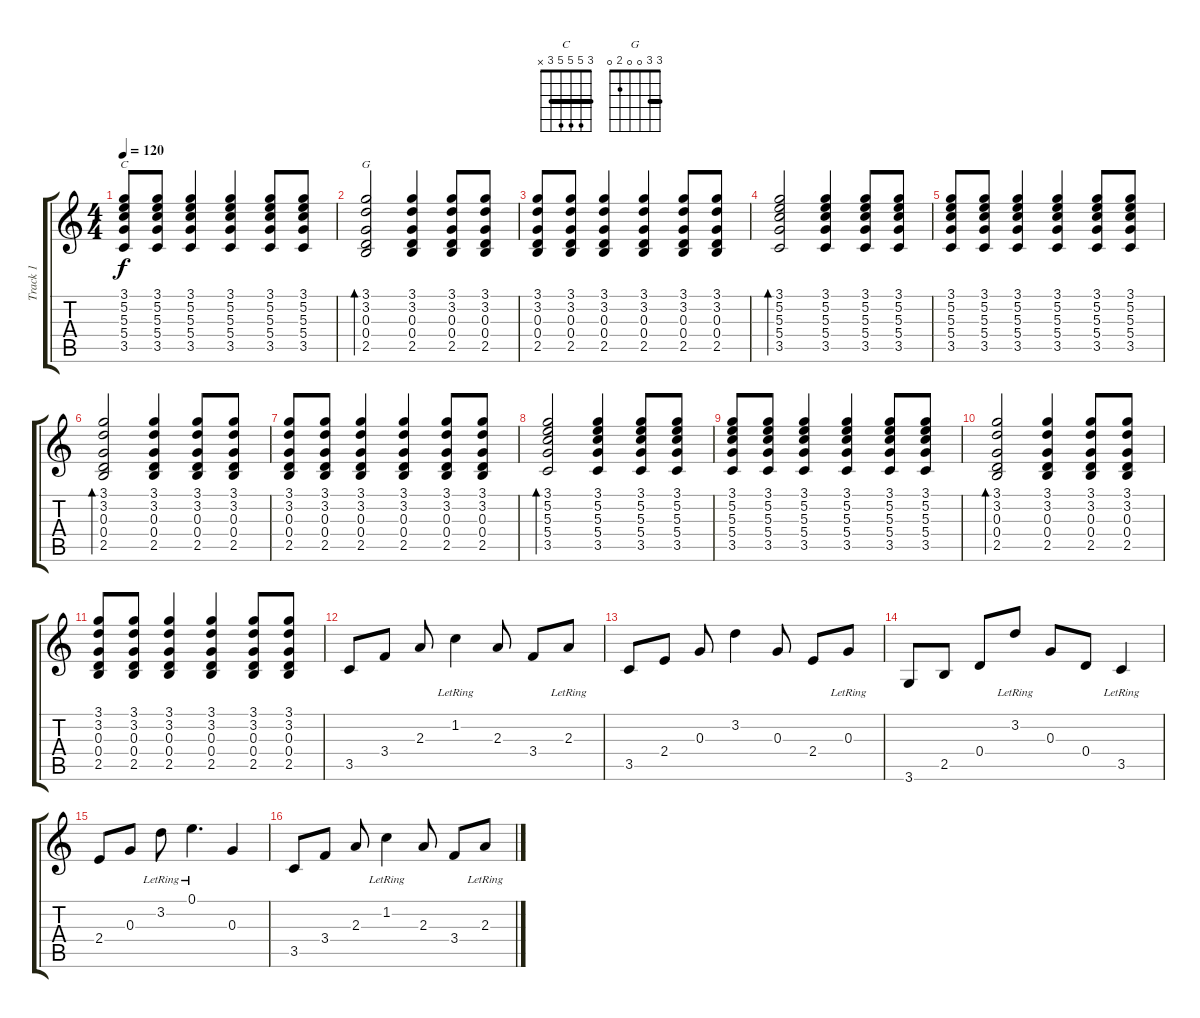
\track ("Track 1" "Track 1") {instrument acousticguitarsteel}
\staff {score tabs}
\tuning (E4 B3 G3 D3 A2 E2) {hide}
\chord ("C" 3 5 5 5 3 x) {barre 3}
\chord ("G" 3 3 0 0 2 0) {barre 3}
\ts (4 4)
\tempo 120
\clef g2
\ks c
(3.1 5.2 5.3 5.4 3.5).8{ch "C" dy f} (3.1 5.2 5.3 5.4 3.5).8 (3.1 5.2 5.3 5.4 3.5).4 (3.1 5.2 5.3 5.4 3.5).4 (3.1 5.2 5.3 5.4 3.5).8 (3.1 5.2 5.3 5.4 3.5).8 |
(3.1 3.2 0.3 0.4 2.5).2{bd 480 ch "G"} (3.1 3.2 0.3 0.4 2.5).4 (3.1 3.2 0.3 0.4 2.5).8 (3.1 3.2 0.3 0.4 2.5).8 |
(3.1 3.2 0.3 0.4 2.5).8 (3.1 3.2 0.3 0.4 2.5).8 (3.1 3.2 0.3 0.4 2.5).4 (3.1 3.2 0.3 0.4 2.5).4 (3.1 3.2 0.3 0.4 2.5).8 (3.1 3.2 0.3 0.4 2.5).8 |
(3.1 5.2 5.3 5.4 3.5).2{bd 480} (3.1 5.2 5.3 5.4 3.5).4 (3.1 5.2 5.3 5.4 3.5).8 (3.1 5.2 5.3 5.4 3.5).8 |
(3.1 5.2 5.3 5.4 3.5).8 (3.1 5.2 5.3 5.4 3.5).8 (3.1 5.2 5.3 5.4 3.5).4 (3.1 5.2 5.3 5.4 3.5).4 (3.1 5.2 5.3 5.4 3.5).8 (3.1 5.2 5.3 5.4 3.5).8 |
(3.1 3.2 0.3 0.4 2.5).2{bd 480} (3.1 3.2 0.3 0.4 2.5).4 (3.1 3.2 0.3 0.4 2.5).8 (3.1 3.2 0.3 0.4 2.5).8 |
(3.1 3.2 0.3 0.4 2.5).8 (3.1 3.2 0.3 0.4 2.5).8 (3.1 3.2 0.3 0.4 2.5).4 (3.1 3.2 0.3 0.4 2.5).4 (3.1 3.2 0.3 0.4 2.5).8 (3.1 3.2 0.3 0.4 2.5).8 |
(3.1 5.2 5.3 5.4 3.5).2{bd 480} (3.1 5.2 5.3 5.4 3.5).4 (3.1 5.2 5.3 5.4 3.5).8 (3.1 5.2 5.3 5.4 3.5).8 |
(3.1 5.2 5.3 5.4 3.5).8 (3.1 5.2 5.3 5.4 3.5).8 (3.1 5.2 5.3 5.4 3.5).4 (3.1 5.2 5.3 5.4 3.5).4 (3.1 5.2 5.3 5.4 3.5).8 (3.1 5.2 5.3 5.4 3.5).8 |
(3.1 3.2 0.3 0.4 2.5).2{bd 480} (3.1 3.2 0.3 0.4 2.5).4 (3.1 3.2 0.3 0.4 2.5).8 (3.1 3.2 0.3 0.4 2.5).8 |
(3.1 3.2 0.3 0.4 2.5).8 (3.1 3.2 0.3 0.4 2.5).8 (3.1 3.2 0.3 0.4 2.5).4 (3.1 3.2 0.3 0.4 2.5).4 (3.1 3.2 0.3 0.4 2.5).8 (3.1 3.2 0.3 0.4 2.5).8 |
3.5.8 3.4.8 2.3.8 1.2{lr}.4 2.3.8 3.4.8 2.3{lr}.8 |
3.5.8 2.4.8 0.3.8 3.2.4 0.3.8 2.4.8 0.3{lr}.8 |
3.6.8 2.5.8 0.4.8 3.2{lr}.8 0.3.8 0.4.8 3.5{lr}.4 |
2.4.8 0.3.8 3.2{lr}.8 0.1{lr}.4{d} 0.3.4 |
3.5.8 3.4.8 2.3.8 1.2{lr}.4 2.3.8 3.4.8 2.3{lr}.8
